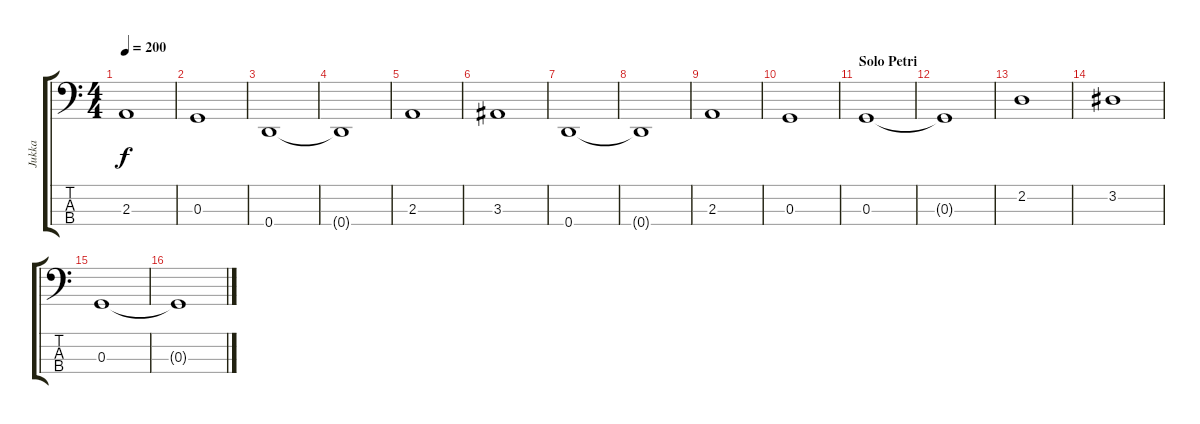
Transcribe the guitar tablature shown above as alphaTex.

\track ("Jukka" "Jukka") {instrument electricbasspick}
\staff {score tabs}
\tuning (F2 C2 G1 D1) {hide}
\ts (4 4)
\tempo 200
\clef f4
\ks c
2.3.1{dy f} |
0.3.1 |
0.4.1 |
0.4{t}.1 |
2.3.1 |
3.3.1 |
0.4.1 |
0.4{t}.1 |
2.3.1 |
0.3.1 |
\section ("" "Solo Petri")
0.3.1 |
0.3{t}.1 |
2.2.1 |
3.2.1 |
0.3.1 |
0.3{t}.1
